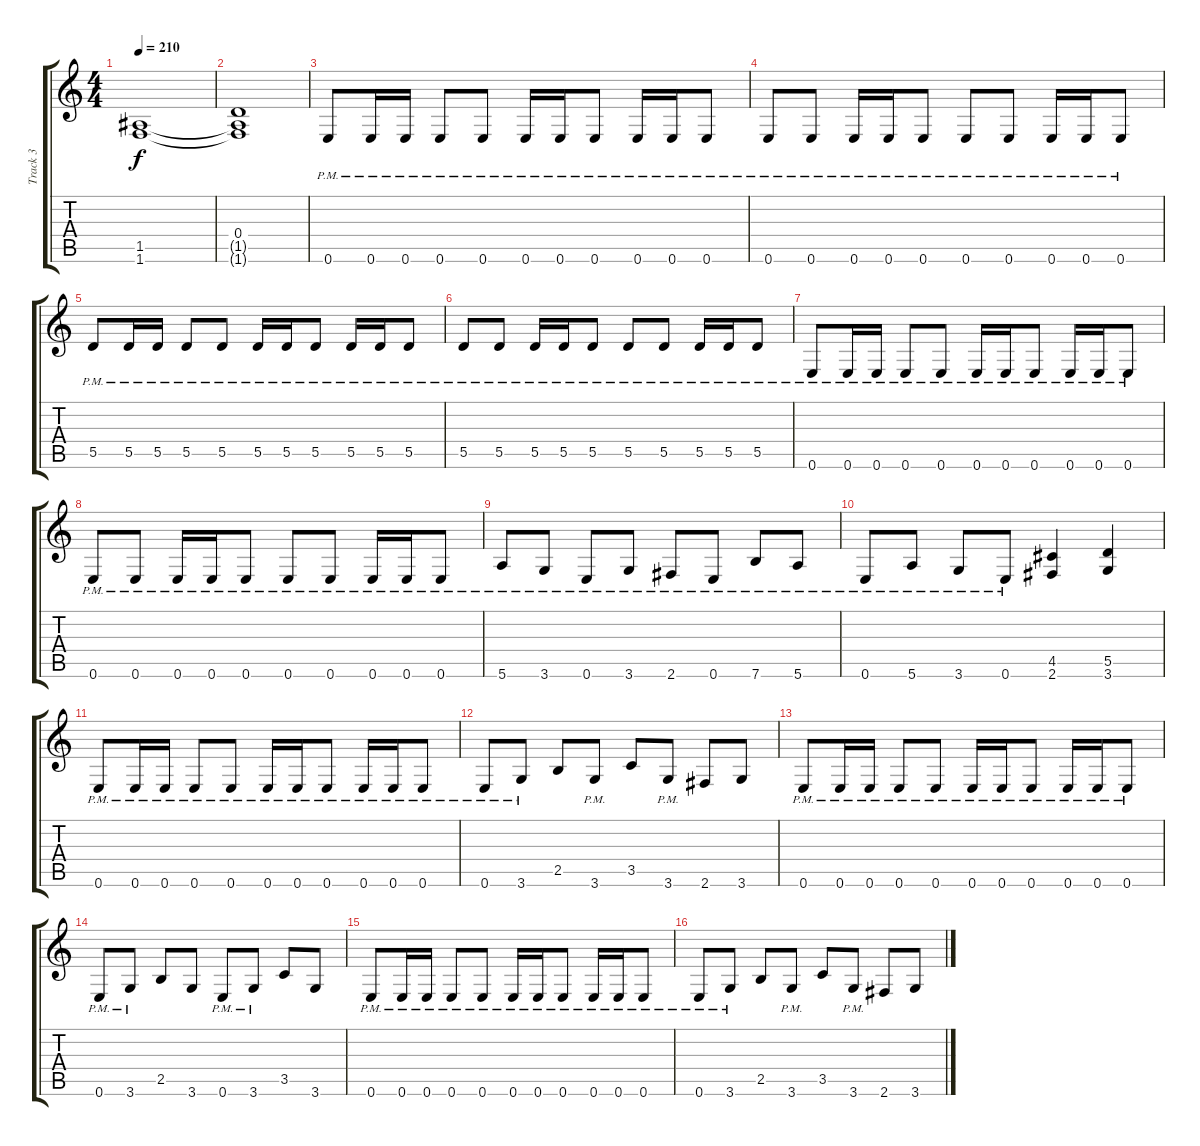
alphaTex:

\track ("Track 3" "Track 3") {instrument overdrivenguitar}
\staff {score tabs}
\tuning (E4 B3 G3 D3 A2 E2) {hide}
\ts (4 4)
\tempo 210
\clef g2
\ks c
(1.5 1.6).1{dy f} |
(0.4 1.5{t} 1.6{t}).1 |
0.6{pm}.8 0.6{pm}.16 0.6{pm}.16 0.6{pm}.8 0.6{pm}.8 0.6{pm}.16 0.6{pm}.16 0.6{pm}.8 0.6{pm}.16 0.6{pm}.16 0.6{pm}.8 |
0.6{pm}.8 0.6{pm}.8 0.6{pm}.16 0.6{pm}.16 0.6{pm}.8 0.6{pm}.8 0.6{pm}.8 0.6{pm}.16 0.6{pm}.16 0.6{pm}.8 |
5.5{pm}.8 5.5{pm}.16 5.5{pm}.16 5.5{pm}.8 5.5{pm}.8 5.5{pm}.16 5.5{pm}.16 5.5{pm}.8 5.5{pm}.16 5.5{pm}.16 5.5{pm}.8 |
5.5{pm}.8 5.5{pm}.8 5.5{pm}.16 5.5{pm}.16 5.5{pm}.8 5.5{pm}.8 5.5{pm}.8 5.5{pm}.16 5.5{pm}.16 5.5{pm}.8 |
0.6{pm}.8 0.6{pm}.16 0.6{pm}.16 0.6{pm}.8 0.6{pm}.8 0.6{pm}.16 0.6{pm}.16 0.6{pm}.8 0.6{pm}.16 0.6{pm}.16 0.6{pm}.8 |
0.6{pm}.8 0.6{pm}.8 0.6{pm}.16 0.6{pm}.16 0.6{pm}.8 0.6{pm}.8 0.6{pm}.8 0.6{pm}.16 0.6{pm}.16 0.6{pm}.8 |
5.6{pm}.8 3.6{pm}.8 0.6{pm}.8 3.6{pm}.8 2.6{pm}.8 0.6{pm}.8 7.6{pm}.8 5.6{pm}.8 |
0.6{pm}.8 5.6{pm}.8 3.6{pm}.8 0.6{pm}.8 (4.5 2.6).4 (5.5 3.6).4 |
0.6{pm}.8 0.6{pm}.16 0.6{pm}.16 0.6{pm}.8 0.6{pm}.8 0.6{pm}.16 0.6{pm}.16 0.6{pm}.8 0.6{pm}.16 0.6{pm}.16 0.6{pm}.8 |
0.6{pm}.8 3.6{pm}.8 2.5.8 3.6{pm}.8 3.5.8 3.6{pm}.8 2.6.8 3.6.8 |
0.6{pm}.8 0.6{pm}.16 0.6{pm}.16 0.6{pm}.8 0.6{pm}.8 0.6{pm}.16 0.6{pm}.16 0.6{pm}.8 0.6{pm}.16 0.6{pm}.16 0.6{pm}.8 |
0.6{pm}.8 3.6{pm}.8 2.5.8 3.6.8 0.6{pm}.8 3.6{pm}.8 3.5.8 3.6.8 |
0.6{pm}.8 0.6{pm}.16 0.6{pm}.16 0.6{pm}.8 0.6{pm}.8 0.6{pm}.16 0.6{pm}.16 0.6{pm}.8 0.6{pm}.16 0.6{pm}.16 0.6{pm}.8 |
0.6{pm}.8 3.6{pm}.8 2.5.8 3.6{pm}.8 3.5.8 3.6{pm}.8 2.6.8 3.6.8
